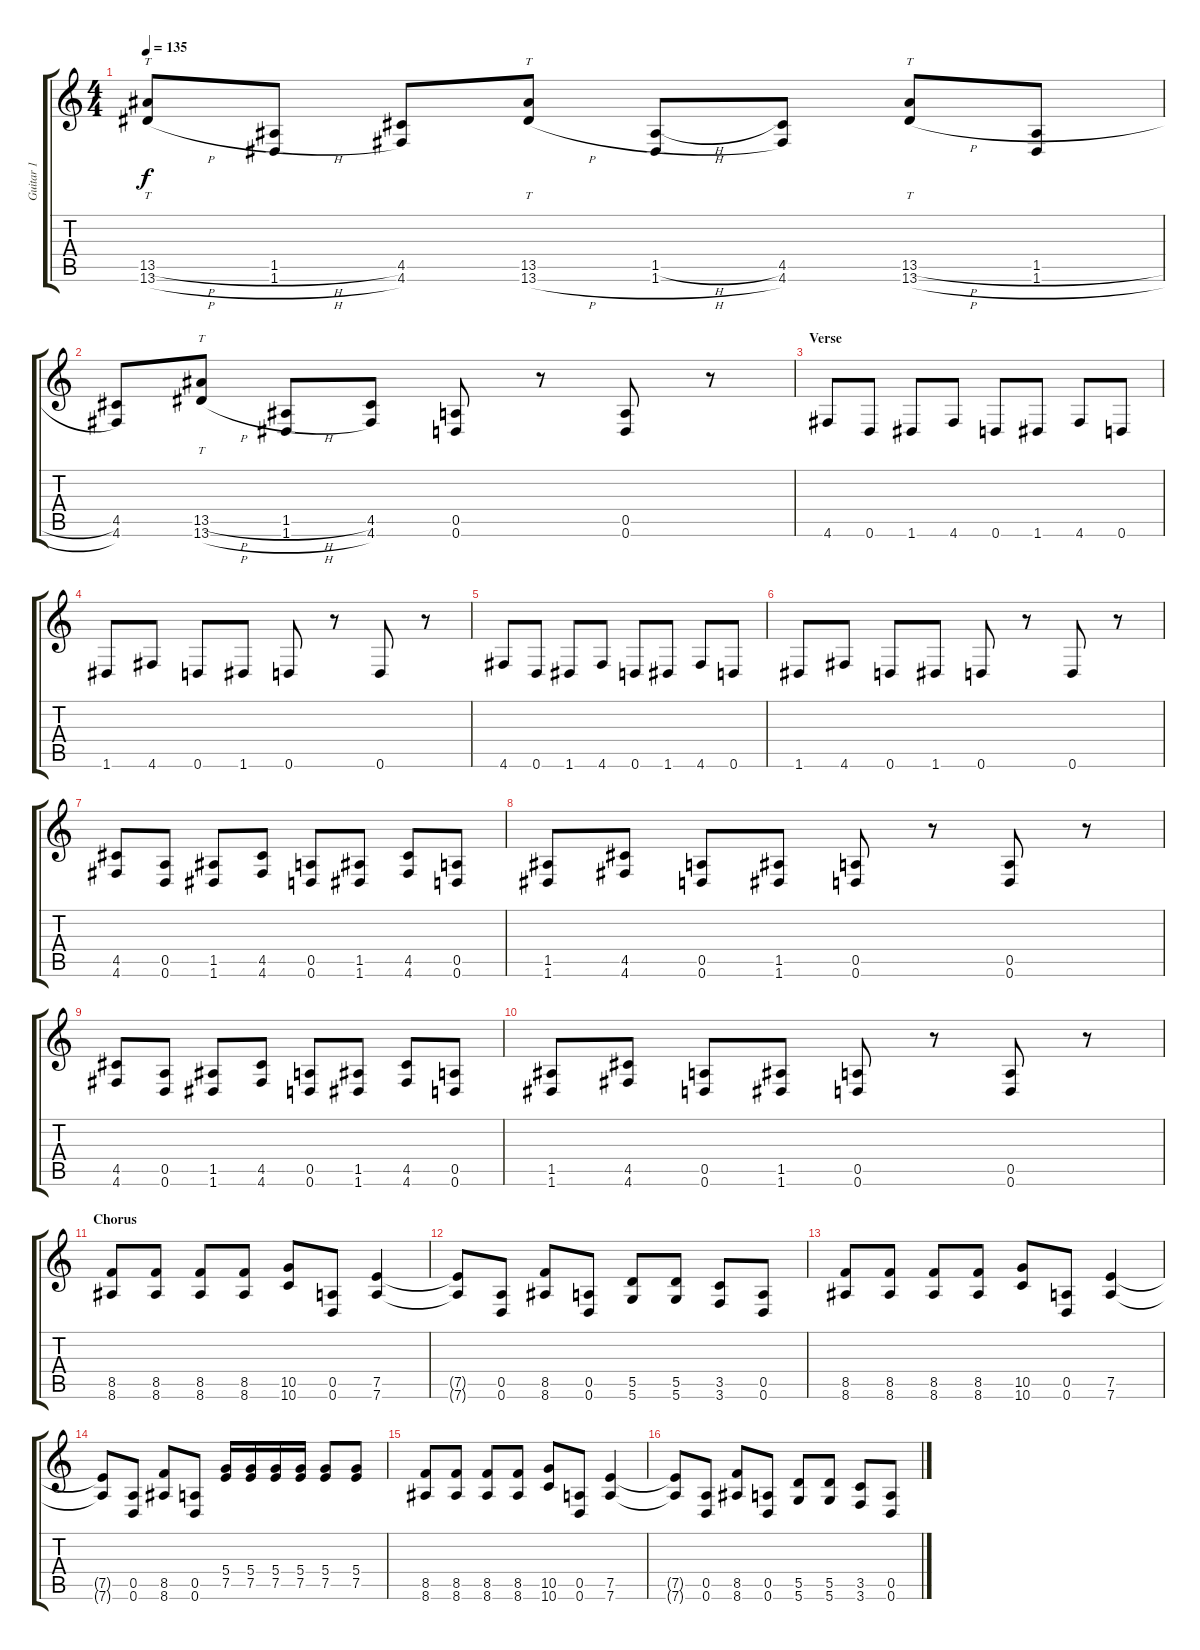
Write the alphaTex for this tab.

\track ("Guitar 1" "Guitar 1") {instrument distortionguitar}
\staff {score tabs}
\tuning (E4 B3 G3 D3 A2 D2) {hide}
\ts (4 4)
\tempo 135
\clef g2
\ks c
(13.5{h} 13.6{h}).8{tt dy f} (1.5{h} 1.6{h}).8 (4.5 4.6).8 (13.5 13.6{h}).8{tt} (1.5{h} 1.6{h}).8 (4.5 4.6).8 (13.5{h} 13.6{h}).8{tt} (1.5{h} 1.6{h}).8 |
(4.5 4.6).8 (13.5{h} 13.6{h}).8{tt} (1.5{h} 1.6{h}).8 (4.5 4.6).8 (0.5 0.6).8 r.8 (0.5 0.6).8 r.8 |
\section ("" "Verse")
4.6.8 0.6.8 1.6.8 4.6.8 0.6.8 1.6.8 4.6.8 0.6.8 |
1.6.8 4.6.8 0.6.8 1.6.8 0.6.8 r.8 0.6.8 r.8 |
4.6.8 0.6.8 1.6.8 4.6.8 0.6.8 1.6.8 4.6.8 0.6.8 |
1.6.8 4.6.8 0.6.8 1.6.8 0.6.8 r.8 0.6.8 r.8 |
(4.5 4.6).8 (0.5 0.6).8 (1.5 1.6).8 (4.5 4.6).8 (0.5 0.6).8 (1.5 1.6).8 (4.5 4.6).8 (0.5 0.6).8 |
(1.5 1.6).8 (4.5 4.6).8 (0.5 0.6).8 (1.5 1.6).8 (0.5 0.6).8 r.8 (0.5 0.6).8 r.8 |
(4.5 4.6).8 (0.5 0.6).8 (1.5 1.6).8 (4.5 4.6).8 (0.5 0.6).8 (1.5 1.6).8 (4.5 4.6).8 (0.5 0.6).8 |
(1.5 1.6).8 (4.5 4.6).8 (0.5 0.6).8 (1.5 1.6).8 (0.5 0.6).8 r.8 (0.5 0.6).8 r.8 |
\section ("" "Chorus")
(8.5 8.6).8 (8.5 8.6).8 (8.5 8.6).8 (8.5 8.6).8 (10.5 10.6).8 (0.5 0.6).8 (7.5 7.6).4 |
(7.5{t} 7.6{t}).8 (0.5 0.6).8 (8.5 8.6).8 (0.5 0.6).8 (5.5 5.6).8 (5.5 5.6).8 (3.5 3.6).8 (0.5 0.6).8 |
(8.5 8.6).8 (8.5 8.6).8 (8.5 8.6).8 (8.5 8.6).8 (10.5 10.6).8 (0.5 0.6).8 (7.5 7.6).4 |
(7.5{t} 7.6{t}).8 (0.5 0.6).8 (8.5 8.6).8 (0.5 0.6).8 (5.4 7.5).16 (5.4 7.5).16 (5.4 7.5).16 (5.4 7.5).16 (5.4 7.5).8 (5.4 7.5).8 |
(8.5 8.6).8 (8.5 8.6).8 (8.5 8.6).8 (8.5 8.6).8 (10.5 10.6).8 (0.5 0.6).8 (7.5 7.6).4 |
(7.5{t} 7.6{t}).8 (0.5 0.6).8 (8.5 8.6).8 (0.5 0.6).8 (5.5 5.6).8 (5.5 5.6).8 (3.5 3.6).8 (0.5 0.6).8
